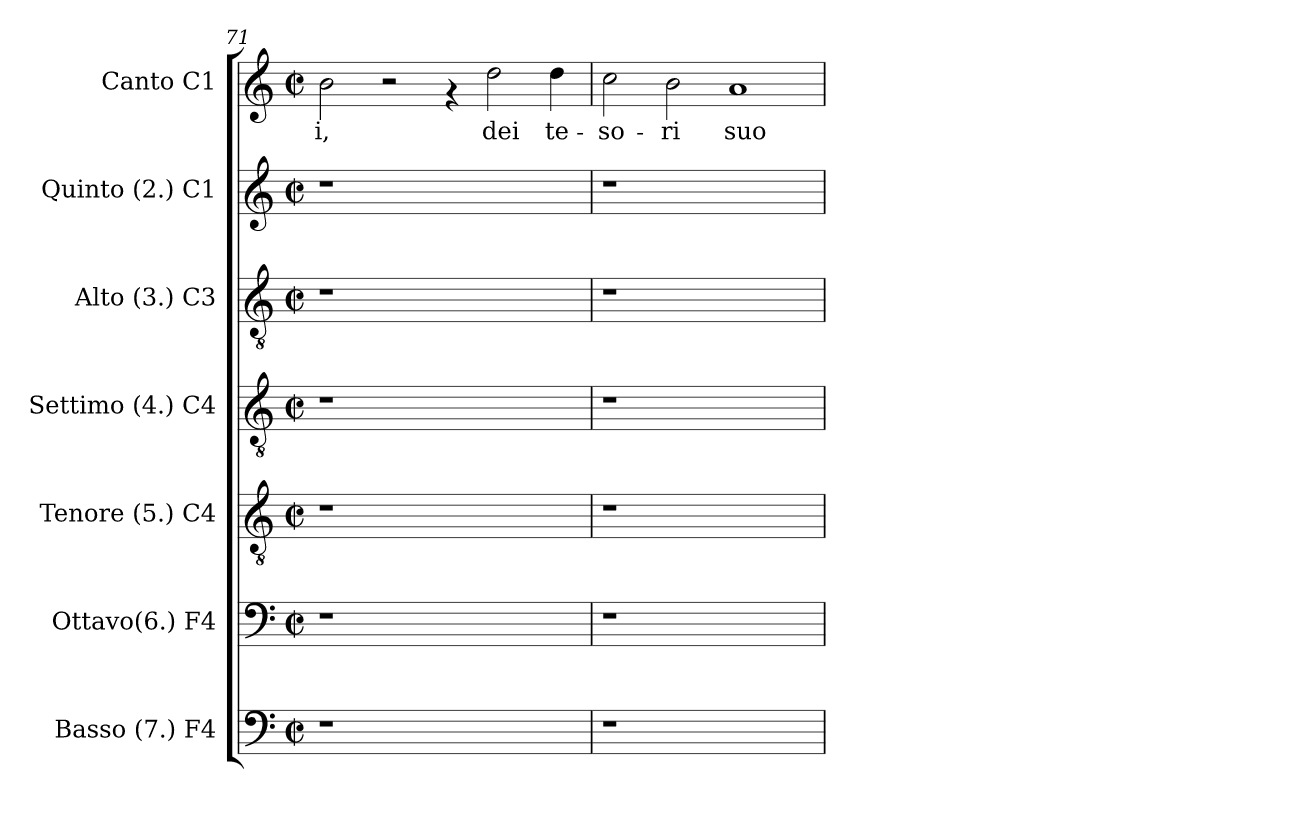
**kern	**kern	**kern	**kern	**kern	**kern	**kern	**text
*part7	*part6	*part5	*part4	*part3	*part2	*part1	*part1
*staff7	*staff6	*staff5	*staff4	*staff3	*staff2	*staff1	*staff1
*I"Basso (7.)  F4	*I"Ottavo(6.)  F4	*I"Tenore (5.)  C4	*I"Settimo (4.)  C4	*I"Alto (3.)  C3	*I"Quinto (2.)  C1	*I"Canto  C1	*
*	*	*I'T	*	*I'A	*	*I'C	*
!!LO:PB:g=z
*clefF4	*clefF4	*clefGv2	*clefGv2	*clefGv2	*clefG2	*clefG2	*
*k[]	*k[]	*k[]	*k[]	*k[]	*k[]	*k[]	*
*C:	*C:	*C:	*C:	*C:	*C:	*C:	*
*M2/2	*M2/2	*M2/2	*M2/2	*M2/2	*M2/2	*M2/2	*
*met(c|)	*met(c|)	*met(c|)	*met(c|)	*met(c|)	*met(c|)	*met(c|)	*
=71	=71	=71	=71	=71	=71	=71	=71
!	!	!	!	!	!	!	!LO:LY:b:cj
1r	1r	1r	1r	1r	1r	2b\	-i,
.	.	.	.	.	.	2r	.
1ryy	1ryy	1ryy	1ryy	1ryy	1ryy	4rf	.
!	!	!	!	!	!	!	!LO:LY:b:cj
.	.	.	.	.	.	2dd\	dei
!	!	!	!	!	!	!	!LO:LY:b:cj
.	.	.	.	.	.	4dd\	te-
=72	=72	=72	=72	=72	=72	=72	=72
!	!	!	!	!	!	!	!LO:LY:b:cj
1r	1r	1r	1r	1r	1r	2cc\	-so-
!	!	!	!	!	!	!	!LO:LY:b:cj
.	.	.	.	.	.	2b\	-ri
!	!	!	!	!	!	!	!LO:LY:b:cj
1ryy	1ryy	1ryy	1ryy	1ryy	1ryy	1a	suo-
=	=	=	=	=	=	=	=
*-	*-	*-	*-	*-	*-	*-	*-
